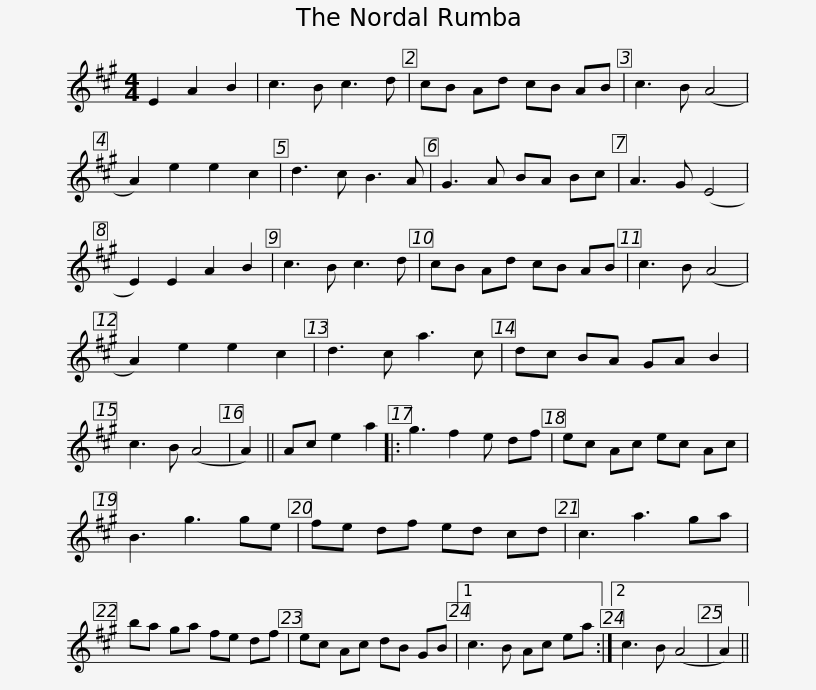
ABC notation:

X:1
L:1/8
M:4/4
I:linebreak $
K:A
V:1 treble
V:1
 E2 A2 B2 | c3 B c3 d | cB Ad cB AB | c3 B (A4 | A2) e2 e2 c2 | %5
 d3 c B3 A | G3 A BA Bc | A3 G (E4 |$ E2) E2 A2 B2 | c3 B c3 d | %10
 cB Ad cB AB | c3 B (A4 | A2) e2 e2 c2 | d3 c a3 c | dc BA GA B2 | %15
 c3 B (A4 | A2) ||$ Ac e2 a2 |: g3 f2 e df | ec Ac ec Ac | %20
 B3 g3 ge | fe df ed cd | c3 a3 ga |$ ba ga fe df | ec Ac dB GB |1 %25
 c3 B Ac ea :|2 c3 B (A4 | A2) || %28
